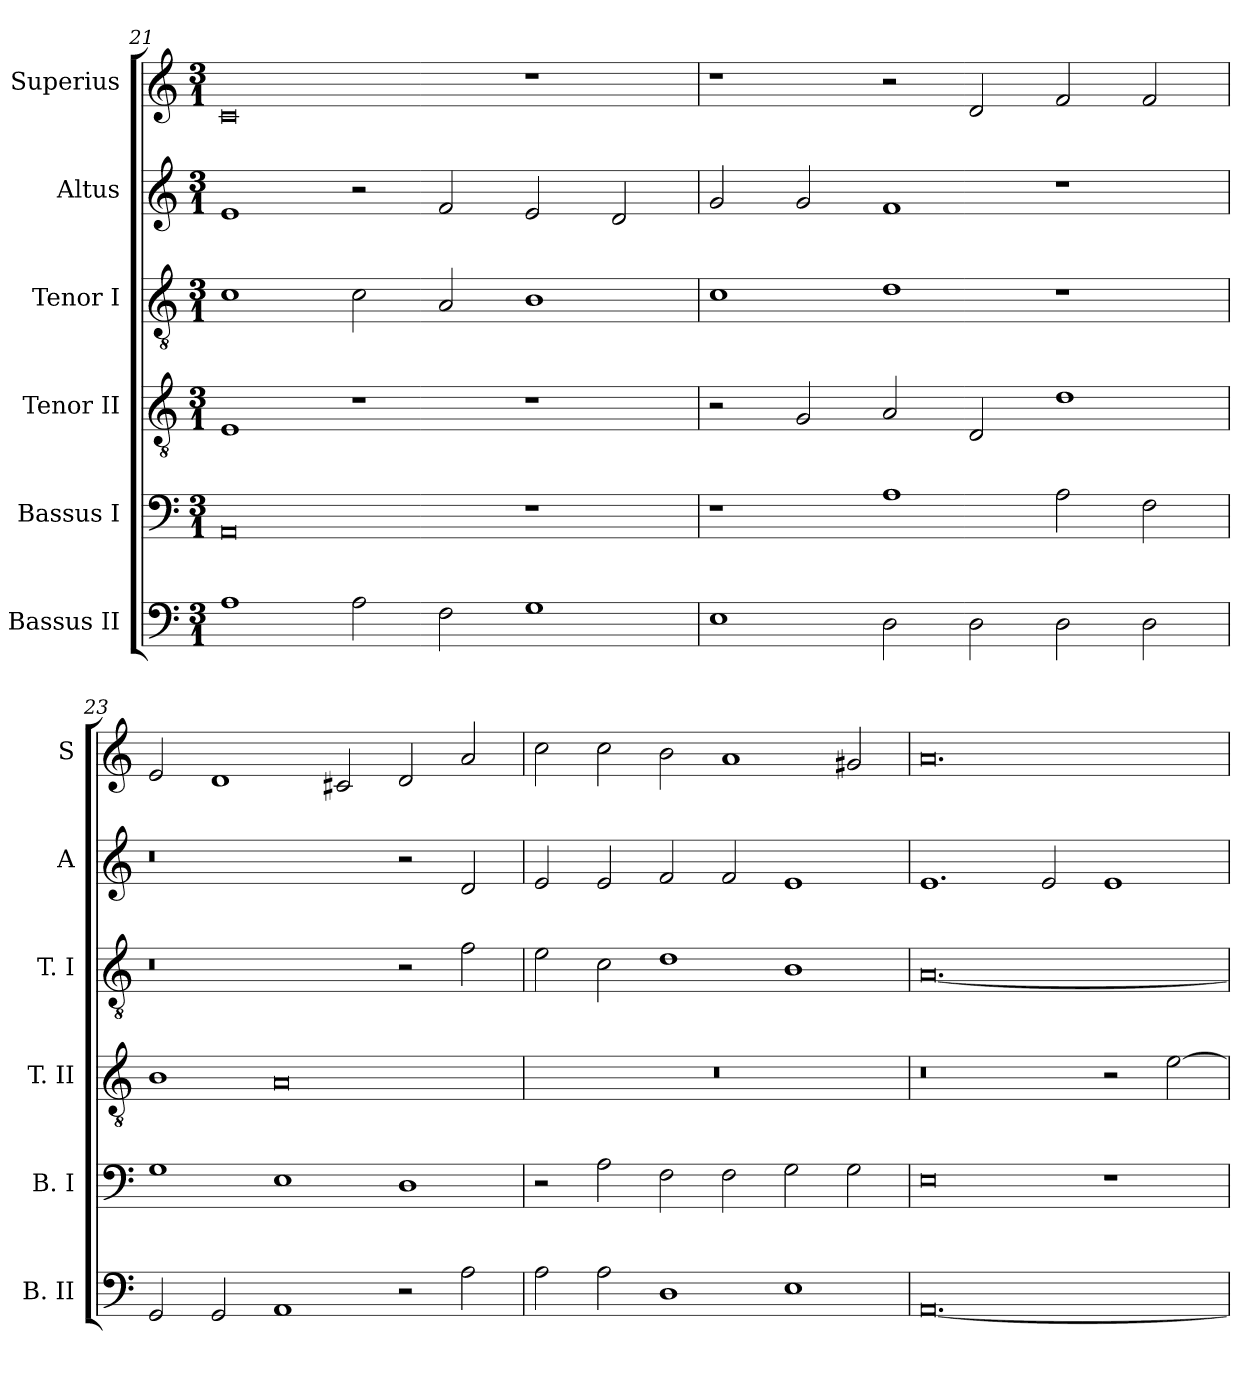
**kern	**kern	**kern	**kern	**kern	**kern
*part6	*part5	*part4	*part3	*part2	*part1
*staff6	*staff5	*staff4	*staff3	*staff2	*staff1
*I"Bassus II	*I"Bassus I	*I"Tenor II	*I"Tenor I	*I"Altus	*I"Superius
*I'B. II	*I'B. I	*I'T. II	*I'T. I	*I'A	*I'S
*clefF4	*clefF4	*clefGv2	*clefGv2	*clefG2	*clefG2
*k[]	*k[]	*k[]	*k[]	*k[]	*k[]
*C:	*C:	*C:	*C:	*C:	*C:
*M3/1	*M3/1	*M3/1	*M3/1	*M3/1	*M3/1
=21	=21	=21	=21	=21	=21
1A	0AA	1E	1c	1e	0c
2A	.	1r	2c	2r	.
2F	.	.	2A	2f	.
1G	1r	1r	1B	2e	1r
.	.	.	.	2d	.
=22	=22	=22	=22	=22	=22
1E	1r	2r	1c	2g	1r
.	.	2G	.	2g	.
2D	1A	2A	1d	1f	2r
2D	.	2D	.	.	2d
2D	2A	1d	1r	1r	2f
2D	2F	.	.	.	2f
=23	=23	=23	=23	=23	=23
2GG	1G	1B	0r	0r	2e
2GG	.	.	.	.	1d
1AA	1E	0A	.	.	.
.	.	.	.	.	2c#X
2r	1D	.	2r	2r	2d
2A	.	.	2f	2d	2a
=24	=24	=24	=24	=24	=24
2A	2r	1%3r	2e	2e	2cc
2A	2A	.	2c	2e	2cc
1D	2F	.	1d	2f	2b
.	2F	.	.	2f	1a
1E	2G	.	1B	1e	.
.	2G	.	.	.	2g#X
=25	=25	=25	=25	=25	=25
[0.AA	0E	0r	[0.A	1.e	0.a
.	.	.	.	2e	.
.	1r	2r	.	1e	.
.	.	[2e	.	.	.
=	=	=	=	=	=
*-	*-	*-	*-	*-	*-
